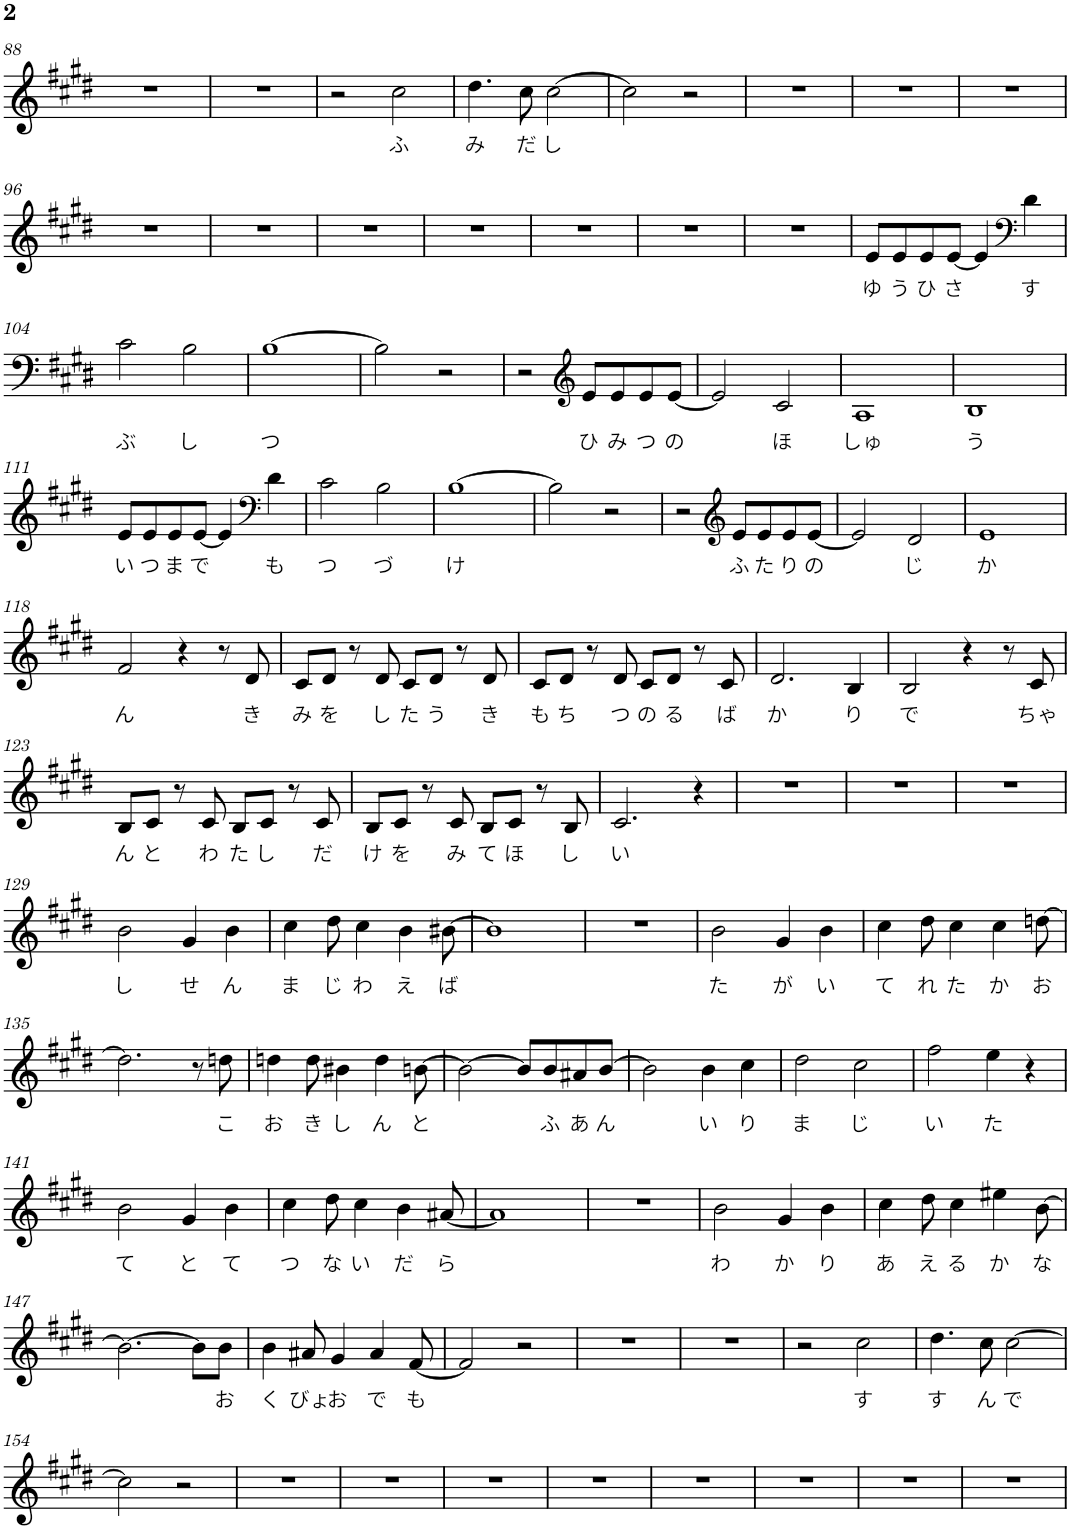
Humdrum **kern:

**kern	**text
*part1	*part1
*staff1	*staff1
*I"ピアノ, melo_main	*
!!LO:PB:g=z
*clefG2	*
*k[f#c#g#d#]	*
*M4/4	*
=88	=88
1r	.
=89	=89
1r	.
=90	=90
2r	.
!	!LO:LY:b
2cc#\	ふ
=91	=91
!	!LO:LY:b
4.dd#\	み
!	!LO:LY:b
8cc#\	だ
!	!LO:LY:b
[2cc#\	し
=92	=92
2cc#\]	.
2r	.
=93	=93
1r	.
=94	=94
1r	.
=95	=95
1r	.
!!LO:LB:g=z
=96	=96
1r	.
=97	=97
1r	.
=98	=98
1r	.
=99	=99
1r	.
=100	=100
1r	.
=101	=101
1r	.
=102	=102
1r	.
=103	=103
!	!LO:LY:b
8e/L	ゆ
!	!LO:LY:b
8e/	う
!	!LO:LY:b
8e/	ひ
!	!LO:LY:b
[8e/J	さ
4e/]	.
*clefF4	*
!	!LO:LY:b
4d#\	す
!!LO:LB:g=z
=104	=104
!	!LO:LY:b
2c#\	ぶ
!	!LO:LY:b
2B\	し
=105	=105
!	!LO:LY:b
[1B	つ
=106	=106
2B\]	.
2r	.
=107	=107
2r	.
*clefG2	*
!	!LO:LY:b
8e/L	ひ
!	!LO:LY:b
8e/	み
!	!LO:LY:b
8e/	つ
!	!LO:LY:b
[8e/J	の
=108	=108
2e/]	.
!	!LO:LY:b
2c#/	ほ
=109	=109
!	!LO:LY:b
1A	しゅ
=110	=110
!	!LO:LY:b
1B	う
!!LO:LB:g=z
=111	=111
!	!LO:LY:b
8e/L	い
!	!LO:LY:b
8e/	つ
!	!LO:LY:b
8e/	ま
!	!LO:LY:b
[8e/J	で
4e/]	.
*clefF4	*
!	!LO:LY:b
4d#\	も
=112	=112
!	!LO:LY:b
2c#\	つ
!	!LO:LY:b
2B\	づ
=113	=113
!	!LO:LY:b
[1B	け
=114	=114
2B\]	.
2r	.
=115	=115
2r	.
*clefG2	*
!	!LO:LY:b
8e/L	ふ
!	!LO:LY:b
8e/	た
!	!LO:LY:b
8e/	り
!	!LO:LY:b
[8e/J	の
=116	=116
2e/]	.
!	!LO:LY:b
2d#/	じ
=117	=117
!	!LO:LY:b
1e	か
!!LO:LB:g=z
=118	=118
!	!LO:LY:b
2f#/	ん
4r	.
8r	.
!	!LO:LY:b
8d#/	き
=119	=119
!	!LO:LY:b
8c#/L	み
!	!LO:LY:b
8d#/J	を
8r	.
!	!LO:LY:b
8d#/	し
!	!LO:LY:b
8c#/L	た
!	!LO:LY:b
8d#/J	う
8r	.
!	!LO:LY:b
8d#/	き
=120	=120
!	!LO:LY:b
8c#/L	も
!	!LO:LY:b
8d#/J	ち
8r	.
!	!LO:LY:b
8d#/	つ
!	!LO:LY:b
8c#/L	の
!	!LO:LY:b
8d#/J	る
8r	.
!	!LO:LY:b
8c#/	ば
=121	=121
!	!LO:LY:b
2.d#/	か
!	!LO:LY:b
4B/	り
=122	=122
!	!LO:LY:b
2B/	で
4r	.
8r	.
!	!LO:LY:b
8c#/	ちゃ
!!LO:LB:g=z
=123	=123
!	!LO:LY:b
8B/L	ん
!	!LO:LY:b
8c#/J	と
8r	.
!	!LO:LY:b
8c#/	わ
!	!LO:LY:b
8B/L	た
!	!LO:LY:b
8c#/J	し
8r	.
!	!LO:LY:b
8c#/	だ
=124	=124
!	!LO:LY:b
8B/L	け
!	!LO:LY:b
8c#/J	を
8r	.
!	!LO:LY:b
8c#/	み
!	!LO:LY:b
8B/L	て
!	!LO:LY:b
8c#/J	ほ
8r	.
!	!LO:LY:b
8B/	し
=125	=125
!	!LO:LY:b
2.c#/	い
4r	.
=126	=126
1r	.
=127	=127
1r	.
=128	=128
1r	.
!!LO:LB:g=z
=129	=129
!	!LO:LY:b
2b\	し
!	!LO:LY:b
4g#/	せ
!	!LO:LY:b
4b\	ん
=130	=130
!	!LO:LY:b
4cc#\	ま
!	!LO:LY:b
8dd#\	じ
!	!LO:LY:b
4cc#\	わ
!	!LO:LY:b
4b\	え
!	!LO:LY:b
[8b#X\	ば
=131	=131
1b#]	.
=132	=132
1r	.
=133	=133
!	!LO:LY:b
2b\	た
!	!LO:LY:b
4g#/	が
!	!LO:LY:b
4b\	い
=134	=134
!	!LO:LY:b
4cc#\	て
!	!LO:LY:b
8dd#\	れ
!	!LO:LY:b
4cc#\	た
!	!LO:LY:b
4cc#\	か
!	!LO:LY:b
[8ddn\	お
!!LO:LB:g=z
=135	=135
2.dd\]	.
8r	.
!	!LO:LY:b
8ddn\	こ
=136	=136
!	!LO:LY:b
4ddn\	お
!	!LO:LY:b
8dd\	き
!	!LO:LY:b
4b#X\	し
!	!LO:LY:b
4dd\	ん
!	!LO:LY:b
[8bn\	と
=137	=137
2b\_	.
8b/L]	.
!	!LO:LY:b
8b/	ふ
!	!LO:LY:b
8a#X/	あ
!	!LO:LY:b
[8b/J	ん
=138	=138
2b\]	.
!	!LO:LY:b
4b\	い
!	!LO:LY:b
4cc#\	り
=139	=139
!	!LO:LY:b
2dd#\	ま
!	!LO:LY:b
2cc#\	じ
=140	=140
!	!LO:LY:b
2ff#\	い
!	!LO:LY:b
4ee\	た
4r	.
!!LO:LB:g=z
=141	=141
!	!LO:LY:b
2b\	て
!	!LO:LY:b
4g#/	と
!	!LO:LY:b
4b\	て
=142	=142
!	!LO:LY:b
4cc#\	つ
!	!LO:LY:b
8dd#\	な
!	!LO:LY:b
4cc#\	い
!	!LO:LY:b
4b\	だ
!	!LO:LY:b
[8a#X/	ら
=143	=143
1a#]	.
=144	=144
1r	.
=145	=145
!	!LO:LY:b
2b\	わ
!	!LO:LY:b
4g#/	か
!	!LO:LY:b
4b\	り
=146	=146
!	!LO:LY:b
4cc#\	あ
!	!LO:LY:b
8dd#\	え
!	!LO:LY:b
4cc#\	る
!	!LO:LY:b
4ee#X\	か
!	!LO:LY:b
[8b\	な
!!LO:LB:g=z
=147	=147
2.b\_	.
8b\L]	.
!	!LO:LY:b
8b\J	お
=148	=148
!	!LO:LY:b
4b\	く
!	!LO:LY:b
8a#X/	びょ
!	!LO:LY:b
4g#/	お
!	!LO:LY:b
4a#/	で
!	!LO:LY:b
[8f#/	も
=149	=149
2f#/]	.
2r	.
=150	=150
1r	.
=151	=151
1r	.
=152	=152
2r	.
!	!LO:LY:b
2cc#\	す
=153	=153
!	!LO:LY:b
4.dd#\	す
!	!LO:LY:b
8cc#\	ん
!	!LO:LY:b
[2cc#\	で
!!LO:LB:g=z
=154	=154
2cc#\]	.
2r	.
=155	=155
1r	.
=156	=156
1r	.
=157	=157
1r	.
=158	=158
1r	.
=159	=159
1r	.
=160	=160
1r	.
=161	=161
1r	.
=162	=162
1r	.
=	=
*-	*-
